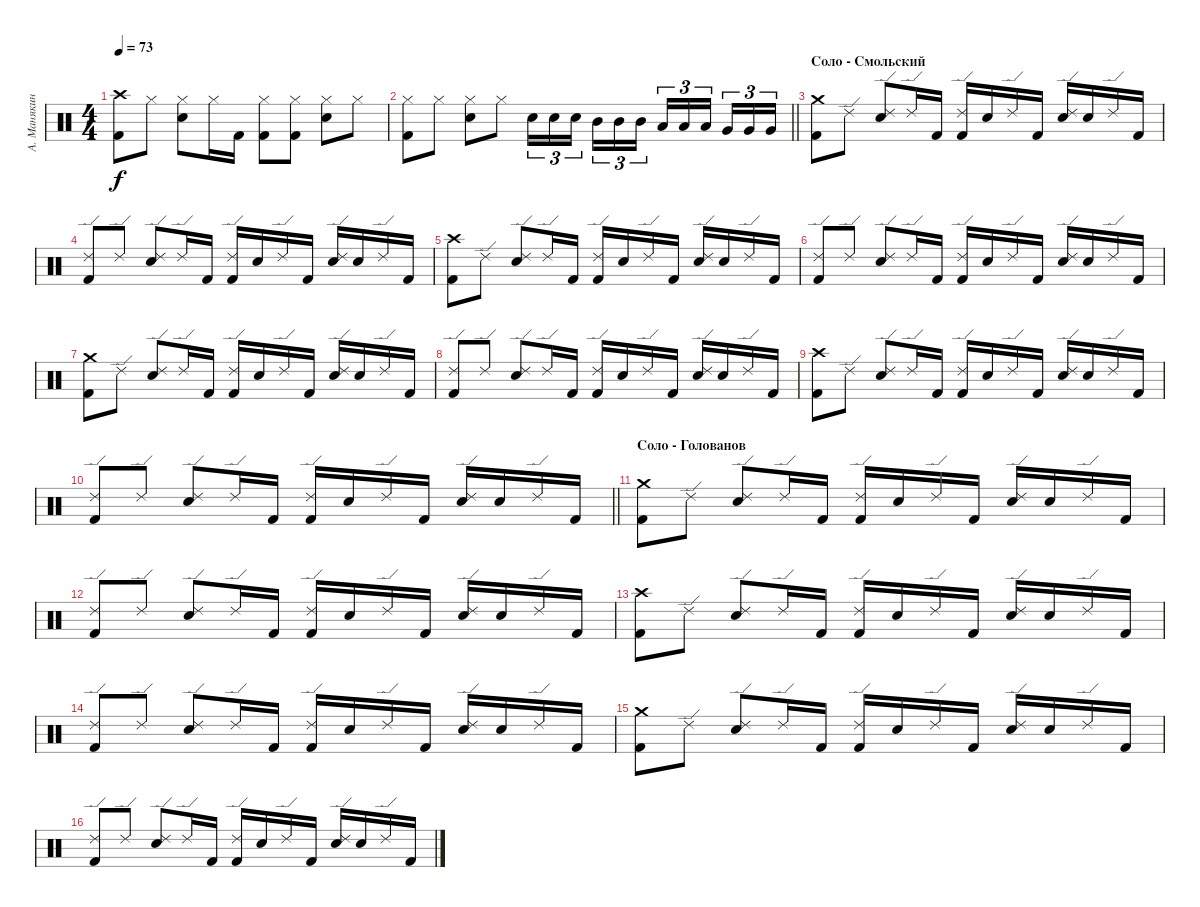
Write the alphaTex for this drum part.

\track ("А. Манякин" "А. Манякин") {instrument percussion}
\staff {score}
\articulation defaults
\ts (4 4)
\tempo 73
\clef neutral
\ks c
("Kick (hit) 2" "Crash high (hit)").8{dy f} "Hi-Hat (closed)".8 ("Snare (hit) 2" "Hi-Hat (closed)").8 "Hi-Hat (closed)".16 "Kick (hit) 2".16 ("Kick (hit) 2" "Hi-Hat (closed)").8 ("Kick (hit) 2" "Hi-Hat (closed)").8 ("Snare (hit) 2" "Hi-Hat (closed)").8 "Hi-Hat (closed)".8 |
\barLineRight lightlight
("Kick (hit) 2" "Hi-Hat (closed)").8 "Hi-Hat (closed)".8 ("Snare (hit) 2" "Hi-Hat (closed)").8 "Hi-Hat (closed)".8 "Snare (hit) 2".16{tu (3 2)} "Snare (hit) 2".16{tu (3 2)} "Snare (hit) 2".16{tu (3 2) beam splitsecondary} "Mid Tom (hit)".16{tu (3 2)} "Mid Tom (hit)".16{tu (3 2)} "Mid Tom (hit)".16{tu (3 2)} "Low Tom (hit)".16{tu (3 2)} "Low Tom (hit)".16{tu (3 2)} "Low Tom (hit)".16{tu (3 2) beam splitsecondary} "Very Low Tom (hit)".16{tu (3 2)} "Very Low Tom (hit)".16{tu (3 2)} "Very Low Tom (hit)".16{tu (3 2)} |
\section ("" "Соло - Смольский")
("Kick (hit) 2" "Crash medium (hit)").8 "Ride (edge) 2".8 ("Snare (hit) 2" "Ride (edge) 2").8 "Ride (edge) 2".16 "Kick (hit) 2".16 ("Kick (hit) 2" "Ride (edge) 2").16 "Snare (hit) 2".16 "Ride (edge) 2".16 "Kick (hit) 2".16 ("Snare (hit) 2" "Ride (edge) 2").16 "Snare (hit) 2".16 "Ride (edge) 2".16 "Kick (hit) 2".16 |
("Ride (edge) 2" "Kick (hit) 2").8 "Ride (edge) 2".8 ("Snare (hit) 2" "Ride (edge) 2").8 "Ride (edge) 2".16 "Kick (hit) 2".16 ("Kick (hit) 2" "Ride (edge) 2").16 "Snare (hit) 2".16 "Ride (edge) 2".16 "Kick (hit) 2".16 ("Snare (hit) 2" "Ride (edge) 2").16 "Snare (hit) 2".16 "Ride (edge) 2".16 "Kick (hit) 2".16 |
("Kick (hit) 2" "Crash high (hit)").8 "Ride (edge) 2".8 ("Snare (hit) 2" "Ride (edge) 2").8 "Ride (edge) 2".16 "Kick (hit) 2".16 ("Kick (hit) 2" "Ride (edge) 2").16 "Snare (hit) 2".16 "Ride (edge) 2".16 "Kick (hit) 2".16 ("Snare (hit) 2" "Ride (edge) 2").16 "Snare (hit) 2".16 "Ride (edge) 2".16 "Kick (hit) 2".16 |
("Ride (edge) 2" "Kick (hit) 2").8 "Ride (edge) 2".8 ("Snare (hit) 2" "Ride (edge) 2").8 "Ride (edge) 2".16 "Kick (hit) 2".16 ("Kick (hit) 2" "Ride (edge) 2").16 "Snare (hit) 2".16 "Ride (edge) 2".16 "Kick (hit) 2".16 ("Snare (hit) 2" "Ride (edge) 2").16 "Snare (hit) 2".16 "Ride (edge) 2".16 "Kick (hit) 2".16 |
("Kick (hit) 2" "Crash medium (hit)").8 "Ride (edge) 2".8 ("Snare (hit) 2" "Ride (edge) 2").8 "Ride (edge) 2".16 "Kick (hit) 2".16 ("Kick (hit) 2" "Ride (edge) 2").16 "Snare (hit) 2".16 "Ride (edge) 2".16 "Kick (hit) 2".16 ("Snare (hit) 2" "Ride (edge) 2").16 "Snare (hit) 2".16 "Ride (edge) 2".16 "Kick (hit) 2".16 |
("Ride (edge) 2" "Kick (hit) 2").8 "Ride (edge) 2".8 ("Snare (hit) 2" "Ride (edge) 2").8 "Ride (edge) 2".16 "Kick (hit) 2".16 ("Kick (hit) 2" "Ride (edge) 2").16 "Snare (hit) 2".16 "Ride (edge) 2".16 "Kick (hit) 2".16 ("Snare (hit) 2" "Ride (edge) 2").16 "Snare (hit) 2".16 "Ride (edge) 2".16 "Kick (hit) 2".16 |
("Kick (hit) 2" "Crash high (hit)").8 "Ride (edge) 2".8 ("Snare (hit) 2" "Ride (edge) 2").8 "Ride (edge) 2".16 "Kick (hit) 2".16 ("Kick (hit) 2" "Ride (edge) 2").16 "Snare (hit) 2".16 "Ride (edge) 2".16 "Kick (hit) 2".16 ("Snare (hit) 2" "Ride (edge) 2").16 "Snare (hit) 2".16 "Ride (edge) 2".16 "Kick (hit) 2".16 |
\barLineRight lightlight
("Ride (edge) 2" "Kick (hit) 2").8 "Ride (edge) 2".8 ("Snare (hit) 2" "Ride (edge) 2").8 "Ride (edge) 2".16 "Kick (hit) 2".16 ("Kick (hit) 2" "Ride (edge) 2").16 "Snare (hit) 2".16 "Ride (edge) 2".16 "Kick (hit) 2".16 ("Snare (hit) 2" "Ride (edge) 2").16 "Snare (hit) 2".16 "Ride (edge) 2".16 "Kick (hit) 2".16 |
\section ("" "Соло - Голованов")
("Kick (hit) 2" "Crash medium (hit)").8 "Ride (edge) 2".8 ("Snare (hit) 2" "Ride (edge) 2").8 "Ride (edge) 2".16 "Kick (hit) 2".16 ("Kick (hit) 2" "Ride (edge) 2").16 "Snare (hit) 2".16 "Ride (edge) 2".16 "Kick (hit) 2".16 ("Snare (hit) 2" "Ride (edge) 2").16 "Snare (hit) 2".16 "Ride (edge) 2".16 "Kick (hit) 2".16 |
("Ride (edge) 2" "Kick (hit) 2").8 "Ride (edge) 2".8 ("Snare (hit) 2" "Ride (edge) 2").8 "Ride (edge) 2".16 "Kick (hit) 2".16 ("Kick (hit) 2" "Ride (edge) 2").16 "Snare (hit) 2".16 "Ride (edge) 2".16 "Kick (hit) 2".16 ("Snare (hit) 2" "Ride (edge) 2").16 "Snare (hit) 2".16 "Ride (edge) 2".16 "Kick (hit) 2".16 |
("Kick (hit) 2" "Crash high (hit)").8 "Ride (edge) 2".8 ("Snare (hit) 2" "Ride (edge) 2").8 "Ride (edge) 2".16 "Kick (hit) 2".16 ("Kick (hit) 2" "Ride (edge) 2").16 "Snare (hit) 2".16 "Ride (edge) 2".16 "Kick (hit) 2".16 ("Snare (hit) 2" "Ride (edge) 2").16 "Snare (hit) 2".16 "Ride (edge) 2".16 "Kick (hit) 2".16 |
("Ride (edge) 2" "Kick (hit) 2").8 "Ride (edge) 2".8 ("Snare (hit) 2" "Ride (edge) 2").8 "Ride (edge) 2".16 "Kick (hit) 2".16 ("Kick (hit) 2" "Ride (edge) 2").16 "Snare (hit) 2".16 "Ride (edge) 2".16 "Kick (hit) 2".16 ("Snare (hit) 2" "Ride (edge) 2").16 "Snare (hit) 2".16 "Ride (edge) 2".16 "Kick (hit) 2".16 |
("Kick (hit) 2" "Crash medium (hit)").8 "Ride (edge) 2".8 ("Snare (hit) 2" "Ride (edge) 2").8 "Ride (edge) 2".16 "Kick (hit) 2".16 ("Kick (hit) 2" "Ride (edge) 2").16 "Snare (hit) 2".16 "Ride (edge) 2".16 "Kick (hit) 2".16 ("Snare (hit) 2" "Ride (edge) 2").16 "Snare (hit) 2".16 "Ride (edge) 2".16 "Kick (hit) 2".16 |
("Ride (edge) 2" "Kick (hit) 2").8 "Ride (edge) 2".8 ("Snare (hit) 2" "Ride (edge) 2").8 "Ride (edge) 2".16 "Kick (hit) 2".16 ("Kick (hit) 2" "Ride (edge) 2").16 "Snare (hit) 2".16 "Ride (edge) 2".16 "Kick (hit) 2".16 ("Snare (hit) 2" "Ride (edge) 2").16 "Snare (hit) 2".16 "Ride (edge) 2".16 "Kick (hit) 2".16
